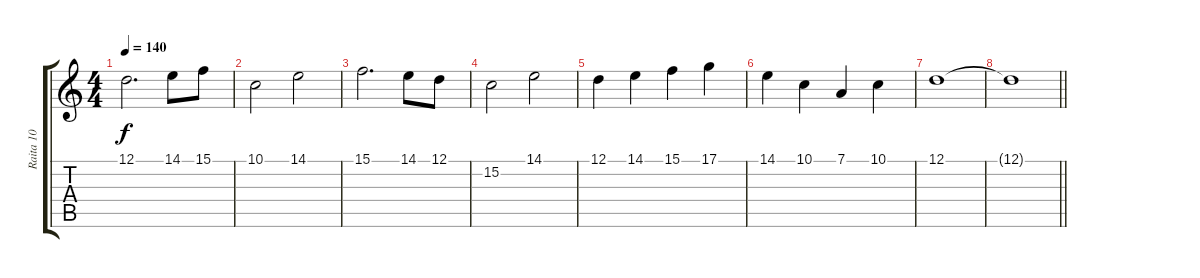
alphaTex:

\track ("Raita 10" "Raita 10") {instrument stringensemble1}
\staff {score tabs}
\tuning (D4 A3 F3 C3 G2 D2) {hide}
\ts (4 4)
\tempo 140
\clef g2
\ks c
12.1.2{d dy f} 14.1.8 15.1.8 |
10.1.2 14.1.2 |
15.1.2{d} 14.1.8 12.1.8 |
15.2.2 14.1.2 |
12.1.4 14.1.4 15.1.4 17.1.4 |
14.1.4 10.1.4 7.1.4 10.1.4 |
12.1.1 |
\barLineRight lightlight
12.1{t}.1
